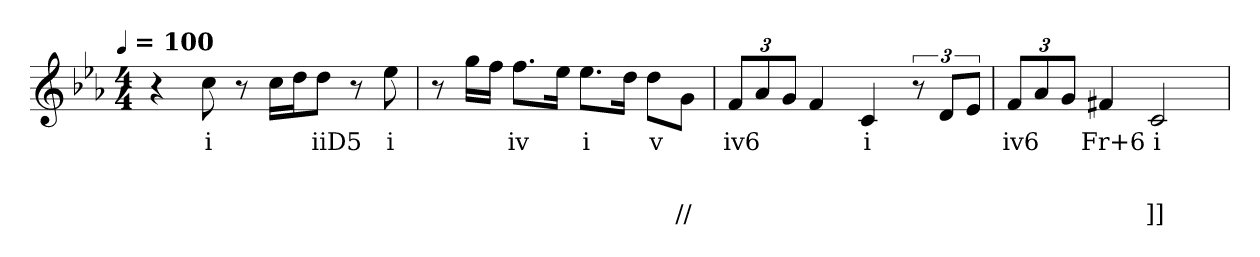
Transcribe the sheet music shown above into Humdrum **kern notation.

**kern	**text	**text	**text	**text
*part1	*part1	*part1	*part1	*part1
*staff1	*staff1	*staff1	*staff1	*staff1
*clefG2	*	*	*	*
*k[b-e-a-]	*	*	*	*
*c:	*	*	*	*
!!LO:TX:omd:t=[quarter] = 100
*M4/4	*	*	*	*
*MM100	*	*	*	*
=1	=1	=1	=1	=1
4r	.	.	.	.
8cc	i	.	.	.
8r	.	.	.	.
16ccLL	.	.	.	.
16ddJ	.	.	.	.
8ddJ	iiD5	.	.	.
8r	.	.	.	.
8ee-	i	.	.	.
=2	=2	=2	=2	=2
8r	.	.	.	.
16ggLL	.	.	.	.
16ffJJ	.	.	.	.
8.ffL	iv	.	.	.
16ee-Jk	.	.	.	.
8.ee-L	i	.	.	.
16ddJk	.	.	.	.
8ddL	v	.	.	.
8gJ	.	.	.	//
=3	=3	=3	=3	=3
12fL	iv6	.	.	.
12a-	.	.	.	.
12gJ	.	.	.	.
4f	.	.	.	.
4c	i	.	.	.
12r	.	.	.	.
12dL	.	.	.	.
12e-J	.	.	.	.
=4	=4	=4	=4	=4
12fL	iv6	.	.	.
12a-	.	.	.	.
12gJ	.	.	.	.
4f#X	Fr+6	.	.	.
2c	i	.	.	]]
=	=	=	=	=
*-	*-	*-	*-	*-
